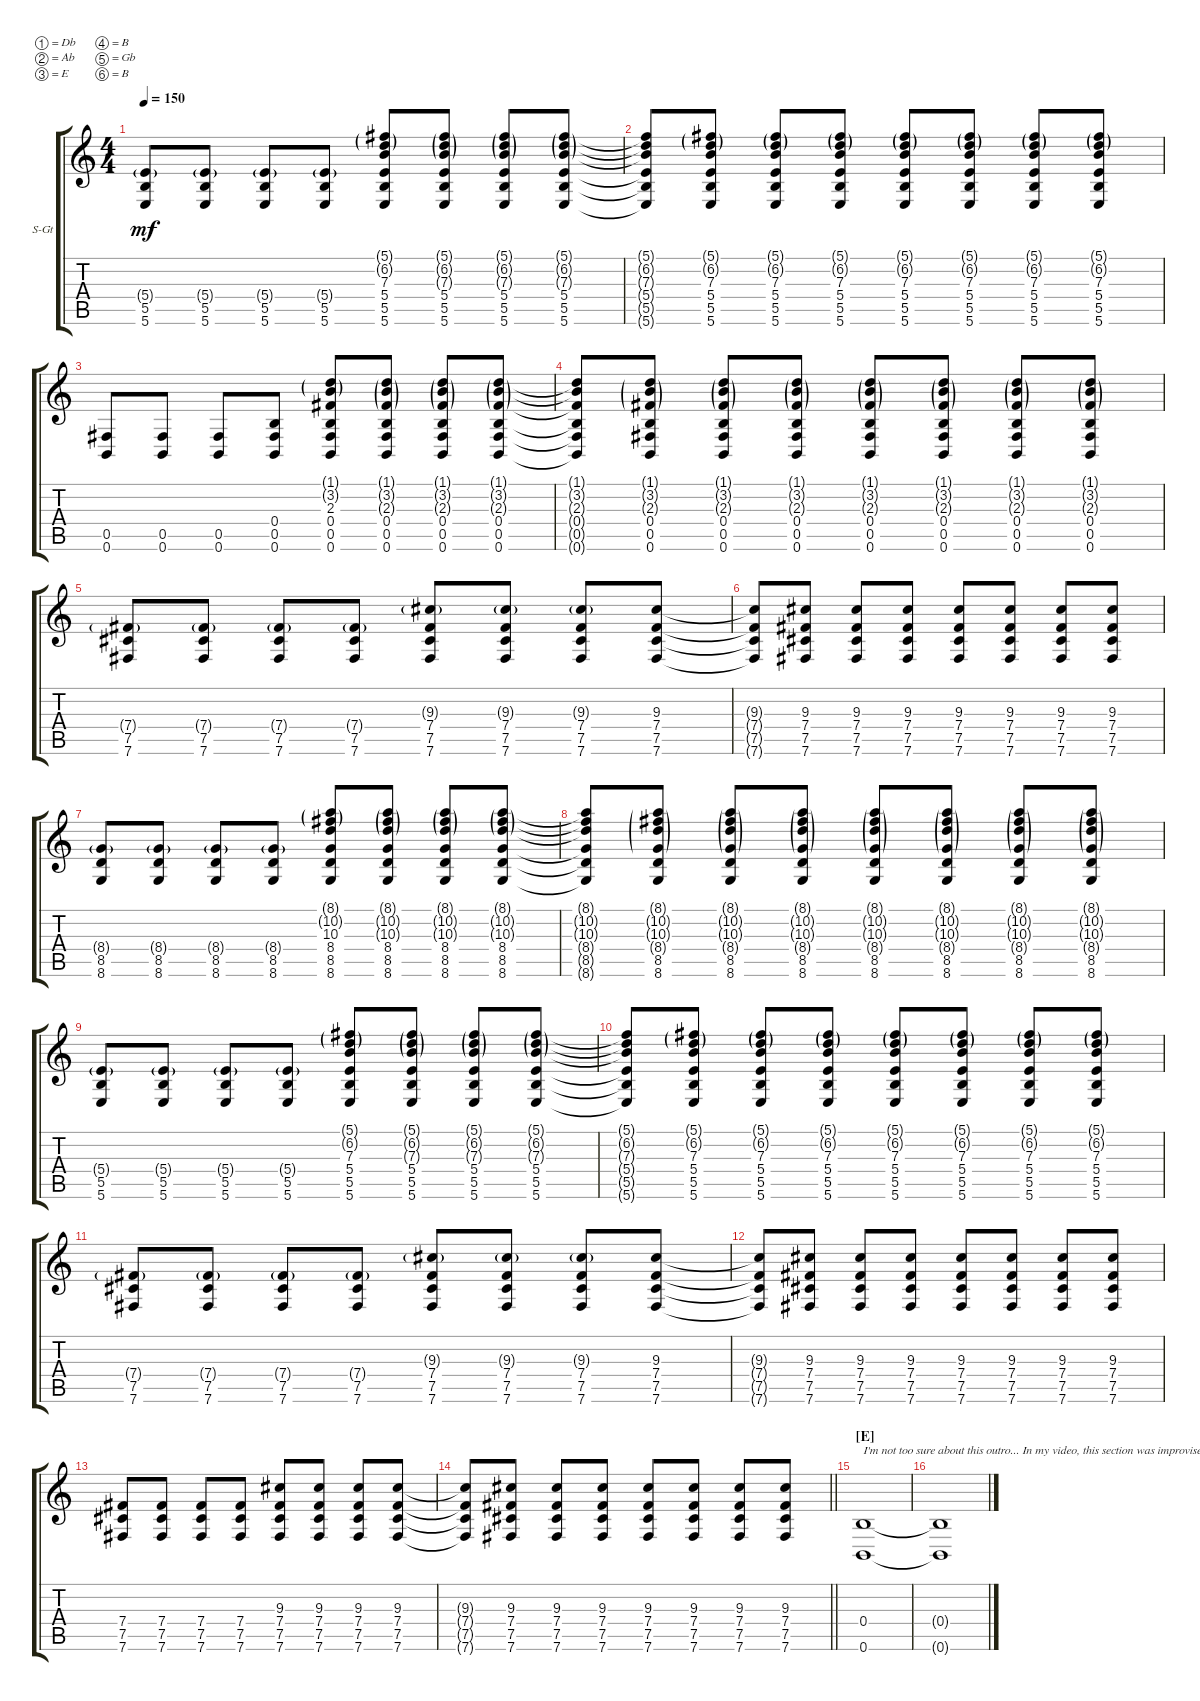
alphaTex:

\defaultSystemsLayout 4
\bracketExtendMode groupsimilarinstruments
\firstSystemTrackNameOrientation horizontal
\otherSystemsTrackNameOrientation horizontal
\track ("Steel Guitar" "S-Gt") {instrument acousticguitarsteel}
\staff {score tabs}
\tuning (Db4 Ab3 E3 B2 Gb2 B1)
\ts (4 4)
\tempo 150
\clef g2
\ks c
(5.6 5.5 5.4{g}).8{dy mf} (5.6 5.5 5.4{g}).8 (5.6 5.5 5.4{g}).8 (5.6 5.5 5.4{g}).8 (5.6 5.5 5.4 7.3 6.2{g} 5.1{g}).8 (5.6 5.5 5.4 7.3{g} 6.2{g} 5.1{g}).8 (5.6 5.5 5.4 7.3{g} 6.2{g} 5.1{g}).8 (5.6 5.5 5.4 7.3{g} 6.2{g} 5.1{g}).8 |
(5.6{t} 5.5{t} 5.4{t} 7.3{t} 6.2{t} 5.1{t}).8 (5.6 5.5 5.4 7.3 6.2{g} 5.1{g}).8 (5.6 5.5 5.4 7.3 6.2{g} 5.1{g}).8 (5.6 5.5 5.4 7.3 6.2{g} 5.1{g}).8 (5.6 5.5 5.4 7.3 6.2{g} 5.1{g}).8 (5.6 5.5 5.4 7.3 6.2{g} 5.1{g}).8 (5.6 5.5 5.4 7.3 6.2{g} 5.1{g}).8 (5.6 5.5 5.4 7.3 6.2{g} 5.1{g}).8 |
(0.6 0.5).8 (0.6 0.5).8 (0.6 0.5).8 (0.6 0.5 0.4).8 (0.6 0.5 0.4 2.3 3.2{g} 1.1{g}).8 (0.6 0.5 0.4 2.3{g} 3.2{g} 1.1{g}).8 (0.6 0.5 0.4 2.3{g} 3.2{g} 1.1{g}).8 (0.6 0.5 0.4 2.3{g} 3.2{g} 1.1{g}).8 |
(0.6{t} 0.5{t} 0.4{t} 2.3{t} 3.2{t} 1.1{t}).8 (0.6 0.5 0.4 2.3{g} 3.2{g} 1.1{g}).8 (0.6 0.5 0.4 2.3{g} 3.2{g} 1.1{g}).8 (0.6 0.5 0.4 2.3{g} 3.2{g} 1.1{g}).8 (0.6 0.5 0.4 2.3{g} 3.2{g} 1.1{g}).8 (0.6 0.5 0.4 2.3{g} 3.2{g} 1.1{g}).8 (0.6 0.5 0.4 2.3{g} 3.2{g} 1.1{g}).8 (0.6 0.5 0.4 2.3{g} 3.2{g} 1.1{g}).8 |
(7.6 7.5 7.4{g}).8 (7.6 7.5 7.4{g}).8 (7.6 7.5 7.4{g}).8 (7.6 7.5 7.4{g}).8 (7.6 7.5 7.4 9.3{g}).8 (7.6 7.5 7.4 9.3{g}).8 (7.6 7.5 7.4 9.3{g}).8 (7.6 7.5 7.4 9.3).8 |
(7.6{t} 7.5{t} 7.4{t} 9.3{t}).8 (7.6 7.5 7.4 9.3).8 (7.6 7.5 7.4 9.3).8 (7.6 7.5 7.4 9.3).8 (7.6 7.5 7.4 9.3).8 (7.6 7.5 7.4 9.3).8 (7.6 7.5 7.4 9.3).8 (7.6 7.5 7.4 9.3).8 |
(8.6 8.5 8.4{g}).8 (8.6 8.5 8.4{g}).8 (8.6 8.5 8.4{g}).8 (8.6 8.5 8.4{g}).8 (8.6 8.5 8.4 10.3 10.2{g} 8.1{g}).8 (8.6 8.5 8.4 10.3{g} 10.2{g} 8.1{g}).8 (8.6 8.5 8.4 10.3{g} 10.2{g} 8.1{g}).8 (8.6 8.5 8.4 10.3{g} 10.2{g} 8.1{g}).8 |
(8.6{t} 8.5{t} 8.4{t} 10.3{t} 10.2{t} 8.1{t}).8 (8.6 8.5 8.4{g} 10.3{g} 10.2{g} 8.1{g}).8 (8.6 8.5 8.4{g} 10.3{g} 10.2{g} 8.1{g}).8 (8.6 8.5 8.4{g} 10.3{g} 10.2{g} 8.1{g}).8 (8.6 8.5 8.4{g} 10.3{g} 10.2{g} 8.1{g}).8 (8.6 8.5 8.4{g} 10.3{g} 10.2{g} 8.1{g}).8 (8.6 8.5 8.4{g} 10.3{g} 10.2{g} 8.1{g}).8 (8.6 8.5 8.4{g} 10.3{g} 10.2{g} 8.1{g}).8 |
(5.6 5.5 5.4{g}).8 (5.6 5.5 5.4{g}).8 (5.6 5.5 5.4{g}).8 (5.6 5.5 5.4{g}).8 (5.6 5.5 5.4 7.3 6.2{g} 5.1{g}).8 (5.6 5.5 5.4 7.3{g} 6.2{g} 5.1{g}).8 (5.6 5.5 5.4 7.3{g} 6.2{g} 5.1{g}).8 (5.6 5.5 5.4 7.3{g} 6.2{g} 5.1{g}).8 |
(5.6{t} 5.5{t} 5.4{t} 7.3{t} 6.2{t} 5.1{t}).8 (5.6 5.5 5.4 7.3 6.2{g} 5.1{g}).8 (5.6 5.5 5.4 7.3 6.2{g} 5.1{g}).8 (5.6 5.5 5.4 7.3 6.2{g} 5.1{g}).8 (5.6 5.5 5.4 7.3 6.2{g} 5.1{g}).8 (5.6 5.5 5.4 7.3 6.2{g} 5.1{g}).8 (5.6 5.5 5.4 7.3 6.2{g} 5.1{g}).8 (5.6 5.5 5.4 7.3 6.2{g} 5.1{g}).8 |
(7.6 7.5 7.4{g}).8 (7.6 7.5 7.4{g}).8 (7.6 7.5 7.4{g}).8 (7.6 7.5 7.4{g}).8 (7.6 7.5 7.4 9.3{g}).8 (7.6 7.5 7.4 9.3{g}).8 (7.6 7.5 7.4 9.3{g}).8 (7.6 7.5 7.4 9.3).8 |
(7.6{t} 7.5{t} 7.4{t} 9.3{t}).8 (7.6 7.5 7.4 9.3).8 (7.6 7.5 7.4 9.3).8 (7.6 7.5 7.4 9.3).8 (7.6 7.5 7.4 9.3).8 (7.6 7.5 7.4 9.3).8 (7.6 7.5 7.4 9.3).8 (7.6 7.5 7.4 9.3).8 |
(7.6 7.5 7.4).8 (7.6 7.5 7.4).8 (7.6 7.5 7.4).8 (7.6 7.5 7.4).8 (7.6 7.5 7.4 9.3).8 (7.6 7.5 7.4 9.3).8 (7.6 7.5 7.4 9.3).8 (7.6 7.5 7.4 9.3).8 |
\barLineRight lightlight
(7.6{t} 7.5{t} 7.4{t} 9.3{t}).8 (7.6 7.5 7.4 9.3).8 (7.6 7.5 7.4 9.3).8 (7.6 7.5 7.4 9.3).8 (7.6 7.5 7.4 9.3).8 (7.6 7.5 7.4 9.3).8 (7.6 7.5 7.4 9.3).8 (7.6 7.5 7.4 9.3).8 |
\section ("E" "")
(0.6 0.4).1{txt "I'm not too sure about this outro... In my video, this section was improvised."} |
(0.6{t} 0.4{t}).1
